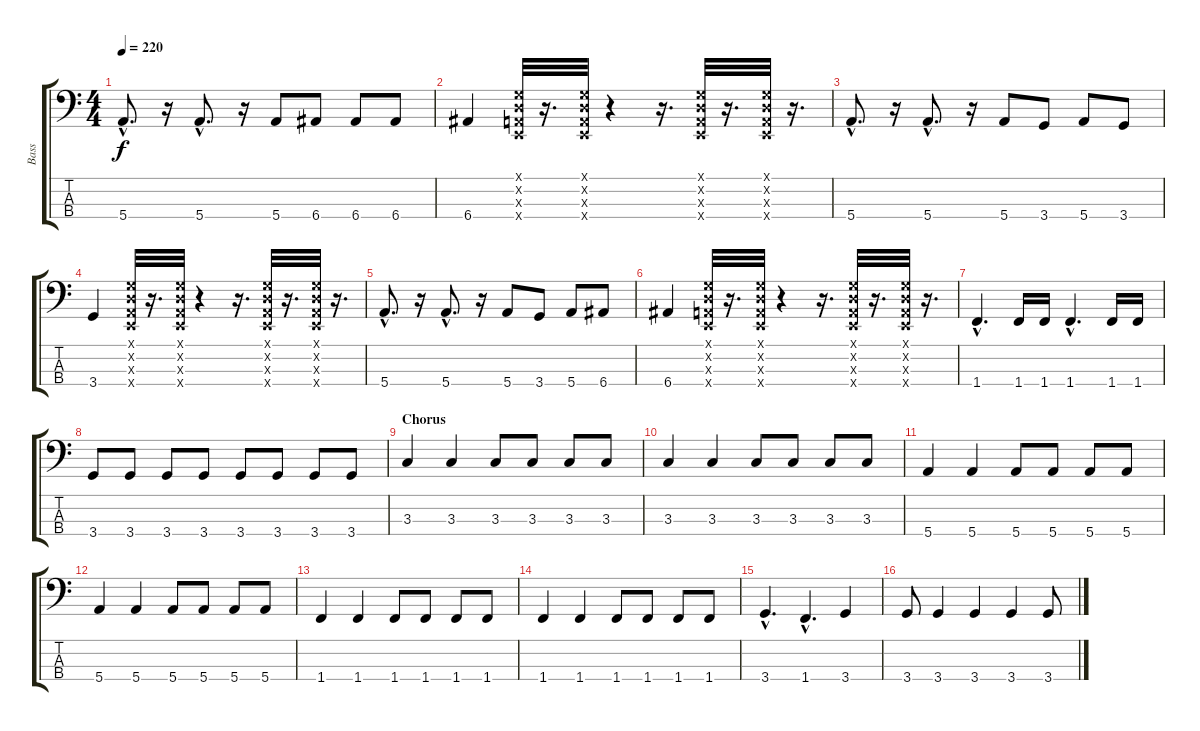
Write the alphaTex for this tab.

\track ("Bass" "Bass") {instrument electricbassfinger}
\staff {score tabs}
\tuning (G2 D2 A1 E1) {hide}
\ts (4 4)
\tempo 220
\clef f4
\ks c
5.4{hac}.8{d dy f} r.16 5.4{hac}.8{d} r.16 5.4.8 6.4.8 6.4.8 6.4.8 |
6.4.4 (0.1{x} 0.2{x} 0.3{x} 0.4{x}).32 r.16{d} (0.1{x} 0.2{x} 0.3{x} 0.4{x}).32 r.4 r.16{d} (0.1{x} 0.2{x} 0.3{x} 0.4{x}).32 r.16{d} (0.1{x} 0.2{x} 0.3{x} 0.4{x}).32 r.16{d} |
5.4{hac}.8{d} r.16 5.4{hac}.8{d} r.16 5.4.8 3.4.8 5.4.8 3.4.8 |
3.4.4 (0.1{x} 0.2{x} 0.3{x} 0.4{x}).32 r.16{d} (0.1{x} 0.2{x} 0.3{x} 0.4{x}).32 r.4 r.16{d} (0.1{x} 0.2{x} 0.3{x} 0.4{x}).32 r.16{d} (0.1{x} 0.2{x} 0.3{x} 0.4{x}).32 r.16{d} |
5.4{hac}.8{d} r.16 5.4{hac}.8{d} r.16 5.4.8 3.4.8 5.4.8 6.4.8 |
6.4.4 (0.1{x} 0.2{x} 0.3{x} 0.4{x}).32 r.16{d} (0.1{x} 0.2{x} 0.3{x} 0.4{x}).32 r.4 r.16{d} (0.1{x} 0.2{x} 0.3{x} 0.4{x}).32 r.16{d} (0.1{x} 0.2{x} 0.3{x} 0.4{x}).32 r.16{d} |
1.4{hac}.4{d} 1.4.16 1.4.16 1.4{hac}.4{d} 1.4.16 1.4.16 |
3.4.8 3.4.8 3.4.8 3.4.8 3.4.8 3.4.8 3.4.8 3.4.8 |
\section ("" "Chorus")
3.3.4 3.3.4 3.3.8 3.3.8 3.3.8 3.3.8 |
3.3.4 3.3.4 3.3.8 3.3.8 3.3.8 3.3.8 |
5.4.4 5.4.4 5.4.8 5.4.8 5.4.8 5.4.8 |
5.4.4 5.4.4 5.4.8 5.4.8 5.4.8 5.4.8 |
1.4.4 1.4.4 1.4.8 1.4.8 1.4.8 1.4.8 |
1.4.4 1.4.4 1.4.8 1.4.8 1.4.8 1.4.8 |
3.4{hac}.4{d} 1.4{hac}.4{d} 3.4.4 |
3.4.8 3.4.4 3.4.4 3.4.4 3.4.8
